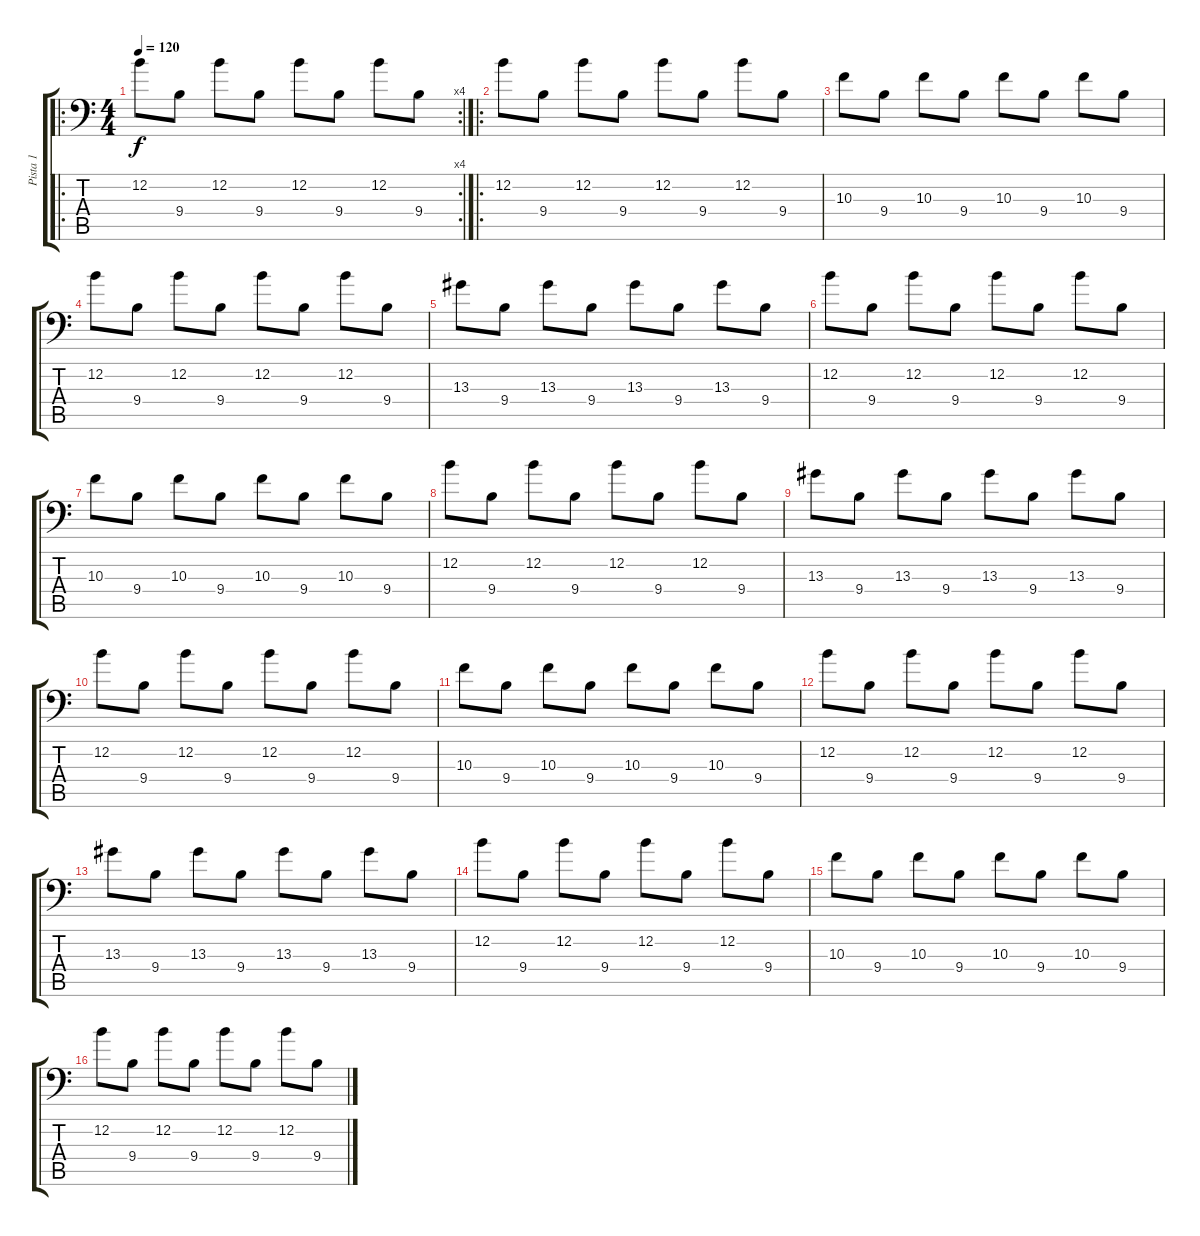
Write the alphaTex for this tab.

\track ("Pista 1" "Pista 1") {instrument distortionguitar}
\staff {score tabs}
\tuning (E3 B2 G2 D2 A1 E1) {hide}
\ro
\rc 4
\ts (4 4)
\tempo 120
\clef f4
\ks c
12.2.8{dy f instrument distortionguitar} 9.4.8 12.2.8 9.4.8 12.2.8 9.4.8 12.2.8 9.4.8 |
\ro
12.2.8 9.4.8 12.2.8 9.4.8 12.2.8 9.4.8 12.2.8 9.4.8 |
10.3.8 9.4.8 10.3.8 9.4.8 10.3.8 9.4.8 10.3.8 9.4.8 |
12.2.8 9.4.8 12.2.8 9.4.8 12.2.8 9.4.8 12.2.8 9.4.8 |
13.3.8 9.4.8 13.3.8 9.4.8 13.3.8 9.4.8 13.3.8 9.4.8 |
12.2.8 9.4.8 12.2.8 9.4.8 12.2.8 9.4.8 12.2.8 9.4.8 |
10.3.8 9.4.8 10.3.8 9.4.8 10.3.8 9.4.8 10.3.8 9.4.8 |
12.2.8 9.4.8 12.2.8 9.4.8 12.2.8 9.4.8 12.2.8 9.4.8 |
13.3.8 9.4.8 13.3.8 9.4.8 13.3.8 9.4.8 13.3.8 9.4.8 |
12.2.8 9.4.8 12.2.8 9.4.8 12.2.8 9.4.8 12.2.8 9.4.8 |
10.3.8 9.4.8 10.3.8 9.4.8 10.3.8 9.4.8 10.3.8 9.4.8 |
12.2.8 9.4.8 12.2.8 9.4.8 12.2.8 9.4.8 12.2.8 9.4.8 |
13.3.8 9.4.8 13.3.8 9.4.8 13.3.8 9.4.8 13.3.8 9.4.8 |
12.2.8 9.4.8 12.2.8 9.4.8 12.2.8 9.4.8 12.2.8 9.4.8 |
10.3.8 9.4.8 10.3.8 9.4.8 10.3.8 9.4.8 10.3.8 9.4.8 |
12.2.8 9.4.8 12.2.8 9.4.8 12.2.8 9.4.8 12.2.8 9.4.8
